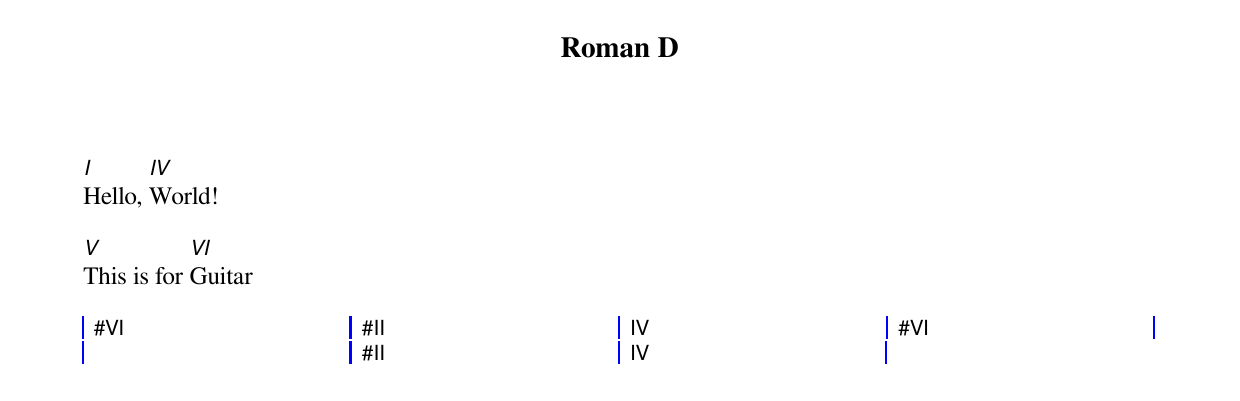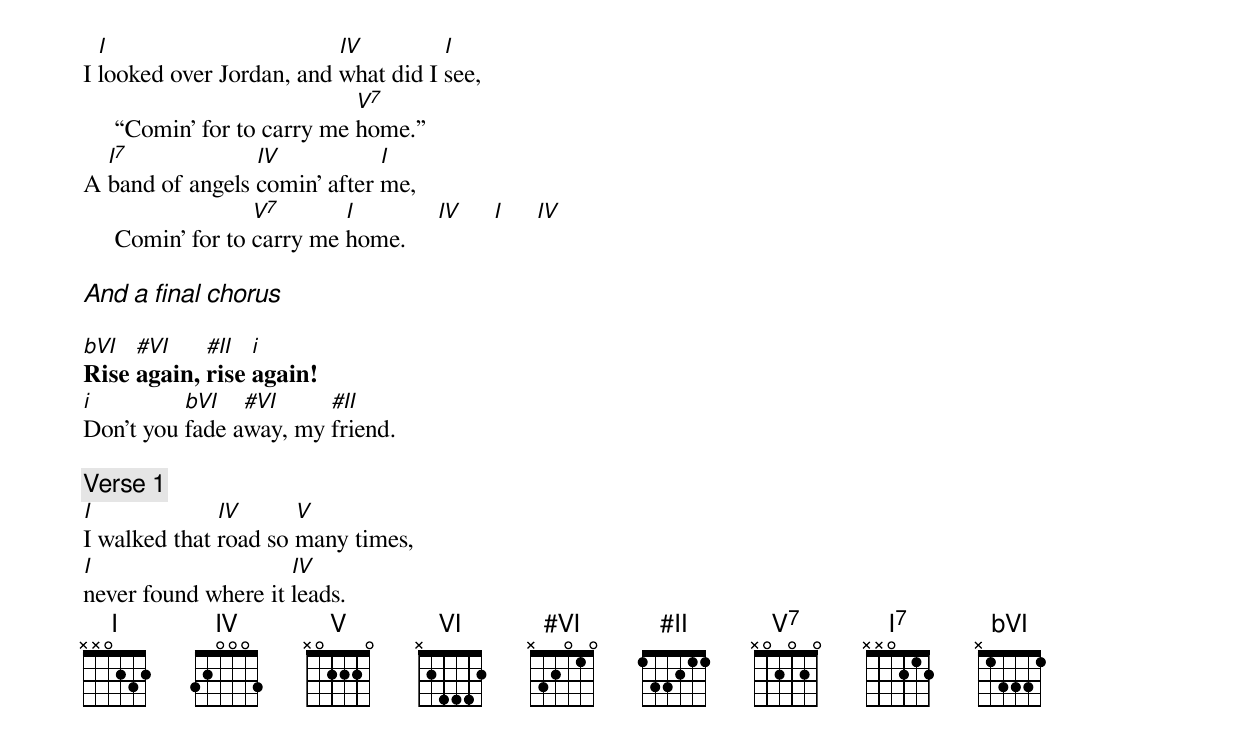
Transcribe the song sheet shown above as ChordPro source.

{+settings.transcode:roman}
{title: Roman D}
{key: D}
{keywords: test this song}

[D]Hello, [G]World!

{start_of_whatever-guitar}
[A]This is for [B]Guitar
{end_of_whatever}

{start_of_grid 4x6}
| C . . . . . | F . . . . . | G . . . . . | C . . . . . |
| . . . . . . | F . . . . . | G . . . . . |
{end_of_grid}

{new_page}

I [D]looked over Jordan, and [G]what did I [D]see,
     “Comin’ for to carry me [A7]home.”
A [D7]band of angels [G]comin’ after [D]me,
     Comin’ for to [A7]carry me [D]home.     [G]     [D]     [G]

{+text.chorus.recall.quote 1}
{ci:And a final chorus}

<strong>[Bb]Rise [C]again, [F]rise [Dm]again!</strong>
[Dm]Don’t you [Bb]fade a[C]way, my [F]friend.

{comment: Verse 1}
[D]I walked that [G]road so [A]many times,
[D]never found where it [G]leads.
